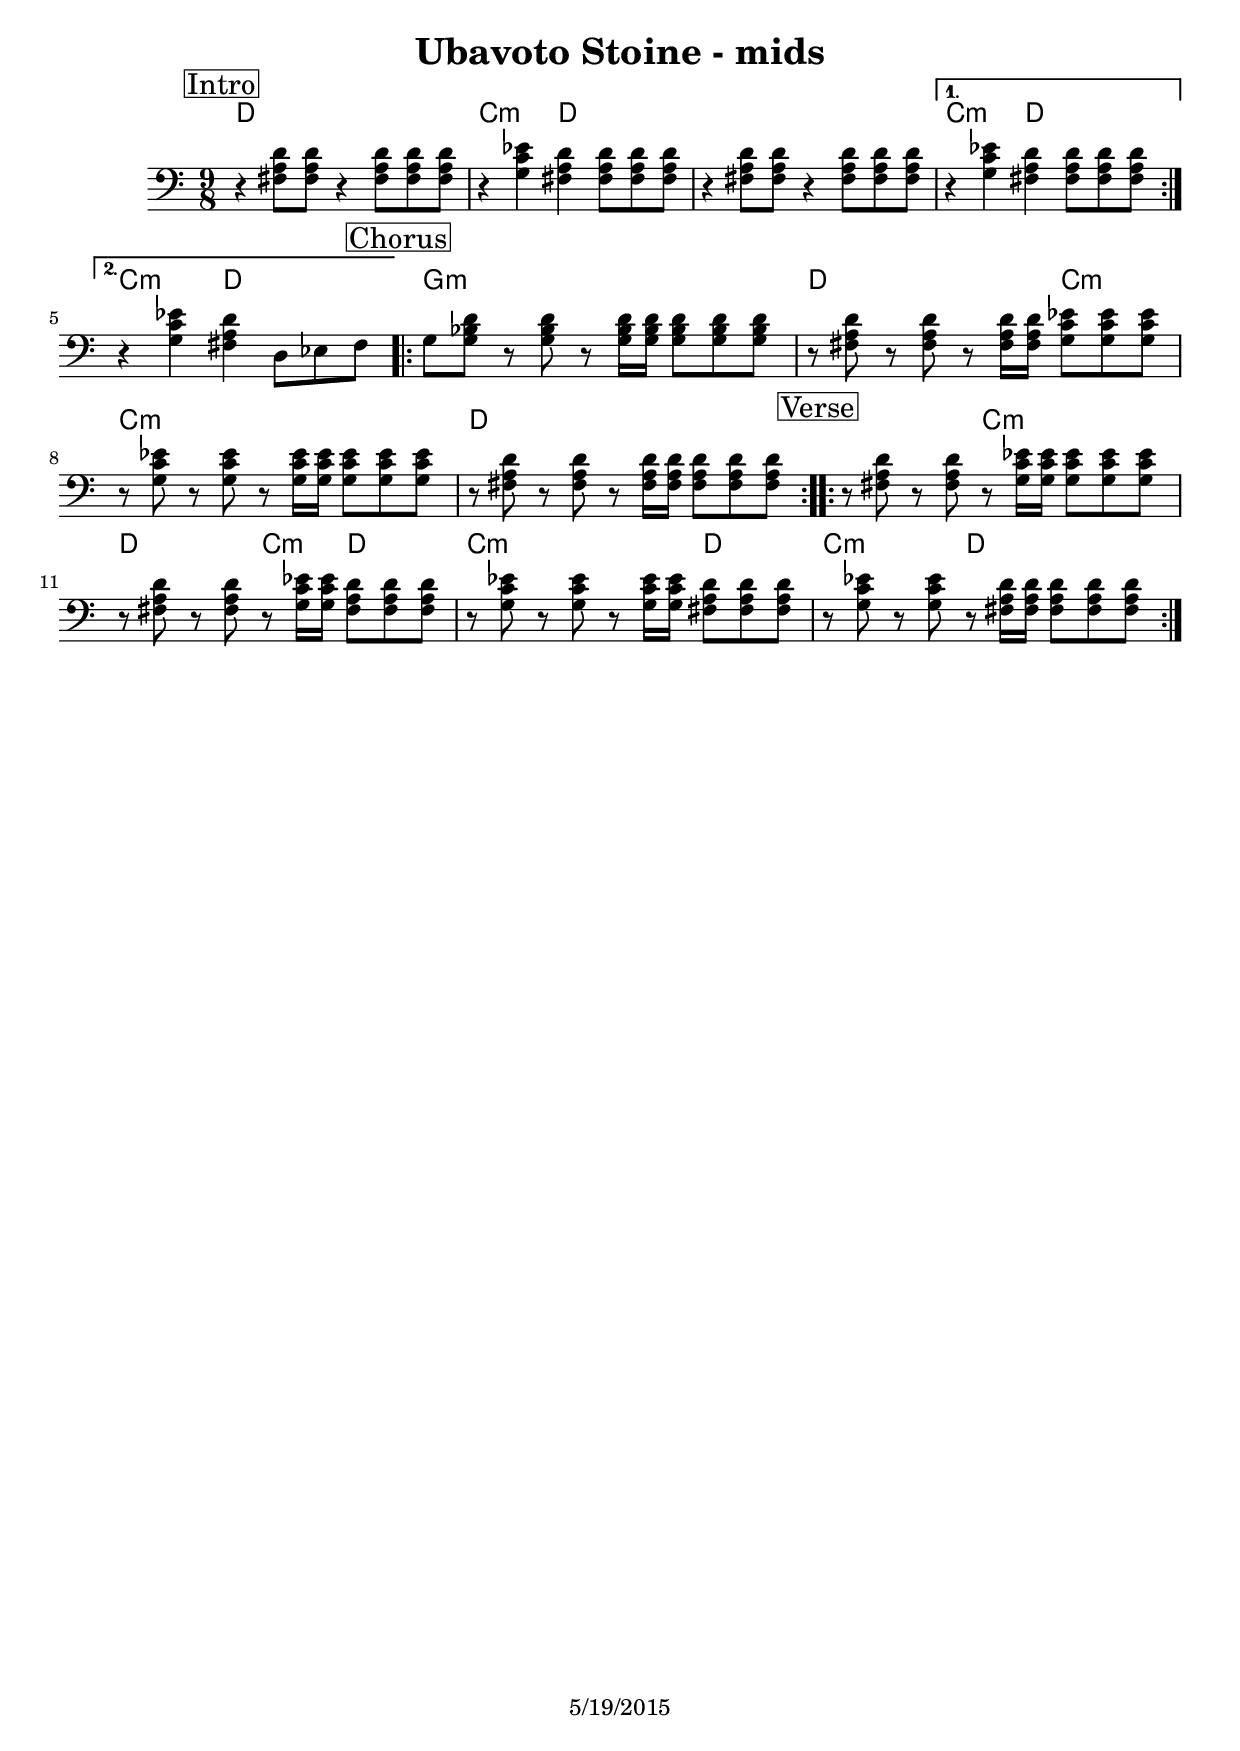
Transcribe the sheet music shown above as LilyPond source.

\version "2.16.2"

\header {
	title = "Ubavoto Stoine - mids"
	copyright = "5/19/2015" %date of latest edits
}

slash = {
	\override NoteHead #'style = #'slash
	\override Stem #'transparent = ##t
}

noslash = {
	\revert NoteHead #'style
	\revert Stem #'transparent
}

test = { \relative c' { \tempo 4 = 80 \set Score.markFormatter = #format-mark-box-letters
	\repeat volta 2 {
	}
}
}

	
melody = { \relative c'' { \set Score.markFormatter = #format-mark-box-letters 
	\overrideTimeSignatureSettings
      9/8               % timeSignatureFraction
      1/16               % baseMomentFraction
      #'(4 4 4 6)           % beatStructure
      #'()		% beamExceptions
	\time 9/8

	\mark \markup { \box "Intro" }
	\repeat volta 2 {
		}	

	\mark \markup { \box "A" }
	\repeat volta 2 {
		}
		\alternative {
		}

}
}

midbrass = { \relative c { \set Score.markFormatter = #format-mark-box-letters 
	\overrideTimeSignatureSettings
      9/8               % timeSignatureFraction
      1/16               % baseMomentFraction
      #'(4 4 4 6)           % beatStructure
      #'()		% beamExceptions
	\time 9/8

	\mark \markup { \box "Intro" }
	\repeat volta 2 {
	r4 <fis a d>8 <fis a d> r4 <fis a d>8 <fis a d> <fis a d> |
	r4 <g c ees> <fis a d> <fis a d>8 <fis a d> <fis a d> |
	r4 <fis a d>8 <fis a d> r4 <fis a d>8 <fis a d> <fis a d> |
	}
	\alternative {
		{ r4 <g c ees> <fis a d> <fis a d>8 <fis a d> <fis a d> | }
		{ r4 <g c ees> <fis a d> d8 ees fis | }
	}

	\mark \markup { \box "Chorus" }
	\repeat volta 2 {
	g8 <g bes d> r <g bes d> r <g bes d>16 <g bes d> <g bes d>8 <g bes d> <g bes d> |
	r8 <fis a d> r <fis a d> r <fis a d>16 <fis a d> <g c ees>8 <g c ees> <g c ees> |
	r8 <g c ees> r <g c ees> r <g c ees>16 <g c ees> <g c ees>8 <g c ees> <g c ees> |
	r8 <fis a d> r <fis a d> r <fis a d>16 <fis a d> <fis a d>8 <fis a d> <fis a d> |
		}

	\mark \markup { \box "Verse" }
	\repeat volta 2 {
	r8 <fis a d> r <fis a d> r <g c ees>16 <g c ees> <g c ees>8 <g c ees> <g c ees> |
	r8 <fis a d> r <fis a d> r <g c ees>16 <g c ees> <fis a d>8 <fis a d> <fis a d> |
	r8 <g c ees> r <g c ees> r <g c ees>16 <g c ees> <fis a d>8 <fis a d> <fis a d> |
	r8 <g c ees> r <g c ees> r <fis a d>16 <fis a d> <fis a d>8 <fis a d> <fis a d> |
		}

}
}

		
changes = { \chordmode { 

% Intro
d1 d8 | c2:m d2 d8 |		
d1 d8 | c2:m d2 d8 | c2:m d2 d8 |		

% Chorus
g1:m g8:m | d2. c4.:m |
c1:m c8:m | d1 d8 |

% Verse
d2 c2:m c8:m | d2 c4:m d4. |
c2.:m d4. | c2:m d2 d8 |

}
}

%{
\book {
	\score { 
	  <<
	    \new ChordNames {
		\set chordChanges = ##t
		\changes
	    }
	    \new Staff { \clef treble
		\melody
	    }
	    \new Staff { \clef bass 
		\midbrass
	    }
	  >>
	}
}
%}
\book {
	\score { 
	  <<
	    \new ChordNames {
		\set chordChanges = ##t
		\changes
	    }
	    \new Staff { \clef bass 
		\midbrass
	    }
	  >>
	}
}
%{
\book {
	\score {
	  <<
		\new Staff {
			\set Staff.midiInstrument = #"trumpet" \unfoldRepeats
				\melody
		}
		\new Staff {
		  \set Staff.midiInstrument = #"trumpet" \unfoldRepeats
			\midbrass
		}
	  >>
		\midi { }
	}
}
\book {
	\score {
	  <<
		\new Staff {
		  \set Staff.midiInstrument = #"trumpet" \unfoldRepeats
			\test
		}
	  >>
		\midi { }
	}
}
%}
